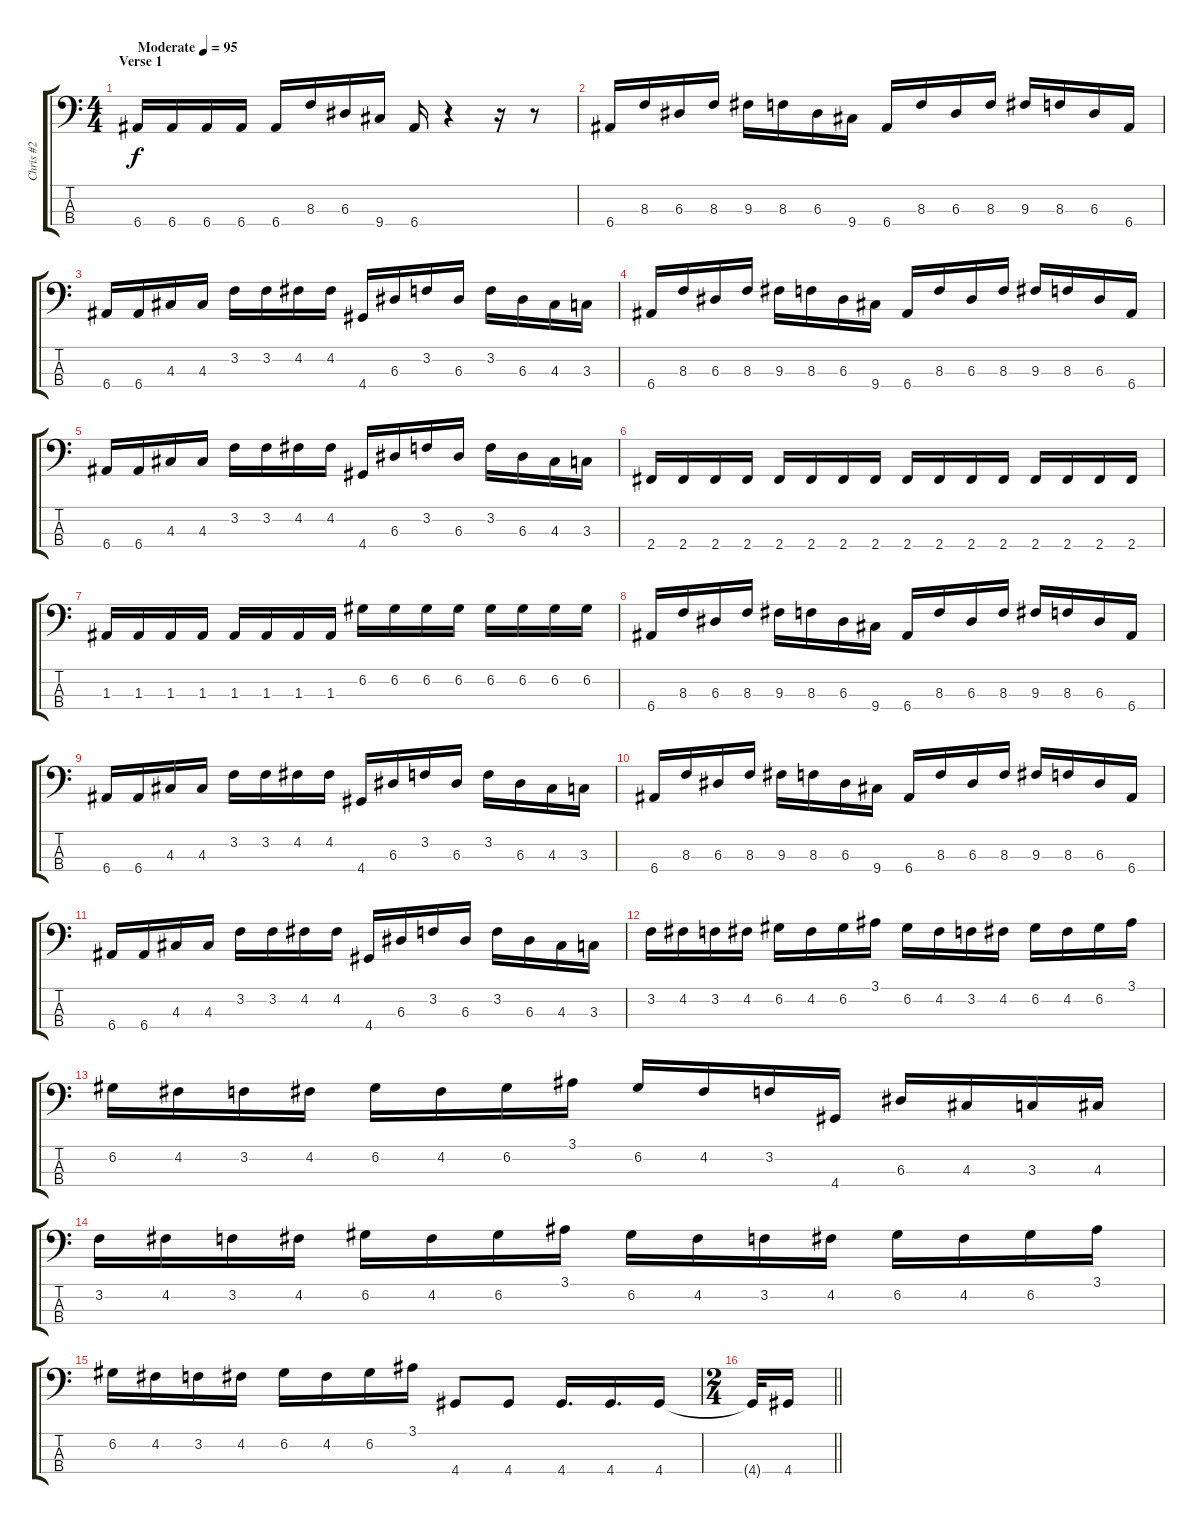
\track ("Chris #2" "Chris #2") {instrument electricbassfinger}
\staff {score tabs}
\tuning (G2 D2 A1 E1) {hide}
\ts (4 4)
\section ("" "Verse 1")
\tempo (95 "Moderate")
\clef f4
\ks c
6.4.16{dy f instrument electricbassfinger} 6.4.16 6.4.16 6.4.16 6.4.16 8.3.16 6.3.16 9.4.16 6.4.16 r.4 r.16 r.8 |
6.4.16 8.3.16 6.3.16 8.3.16 9.3.16 8.3.16 6.3.16 9.4.16 6.4.16 8.3.16 6.3.16 8.3.16 9.3.16 8.3.16 6.3.16 6.4.16 |
6.4.16 6.4.16 4.3.16 4.3.16 3.2.16 3.2.16 4.2.16 4.2.16 4.4.16 6.3.16 3.2.16 6.3.16 3.2.16 6.3.16 4.3.16 3.3.16 |
6.4.16 8.3.16 6.3.16 8.3.16 9.3.16 8.3.16 6.3.16 9.4.16 6.4.16 8.3.16 6.3.16 8.3.16 9.3.16 8.3.16 6.3.16 6.4.16 |
6.4.16 6.4.16 4.3.16 4.3.16 3.2.16 3.2.16 4.2.16 4.2.16 4.4.16 6.3.16 3.2.16 6.3.16 3.2.16 6.3.16 4.3.16 3.3.16 |
2.4.16 2.4.16 2.4.16 2.4.16 2.4.16 2.4.16 2.4.16 2.4.16 2.4.16 2.4.16 2.4.16 2.4.16 2.4.16 2.4.16 2.4.16 2.4.16 |
1.3.16 1.3.16 1.3.16 1.3.16 1.3.16 1.3.16 1.3.16 1.3.16 6.2.16 6.2.16 6.2.16 6.2.16 6.2.16 6.2.16 6.2.16 6.2.16 |
6.4.16 8.3.16 6.3.16 8.3.16 9.3.16 8.3.16 6.3.16 9.4.16 6.4.16 8.3.16 6.3.16 8.3.16 9.3.16 8.3.16 6.3.16 6.4.16 |
6.4.16 6.4.16 4.3.16 4.3.16 3.2.16 3.2.16 4.2.16 4.2.16 4.4.16 6.3.16 3.2.16 6.3.16 3.2.16 6.3.16 4.3.16 3.3.16 |
6.4.16 8.3.16 6.3.16 8.3.16 9.3.16 8.3.16 6.3.16 9.4.16 6.4.16 8.3.16 6.3.16 8.3.16 9.3.16 8.3.16 6.3.16 6.4.16 |
6.4.16 6.4.16 4.3.16 4.3.16 3.2.16 3.2.16 4.2.16 4.2.16 4.4.16 6.3.16 3.2.16 6.3.16 3.2.16 6.3.16 4.3.16 3.3.16 |
3.2.16 4.2.16 3.2.16 4.2.16 6.2.16 4.2.16 6.2.16 3.1.16 6.2.16 4.2.16 3.2.16 4.2.16 6.2.16 4.2.16 6.2.16 3.1.16 |
6.2.16 4.2.16 3.2.16 4.2.16 6.2.16 4.2.16 6.2.16 3.1.16 6.2.16 4.2.16 3.2.16 4.4.16 6.3.16 4.3.16 3.3.16 4.3.16 |
3.2.16 4.2.16 3.2.16 4.2.16 6.2.16 4.2.16 6.2.16 3.1.16 6.2.16 4.2.16 3.2.16 4.2.16 6.2.16 4.2.16 6.2.16 3.1.16 |
6.2.16 4.2.16 3.2.16 4.2.16 6.2.16 4.2.16 6.2.16 3.1.16 4.4.8 4.4.8 4.4.16{d} 4.4.16{d} 4.4.16 |
\ts (2 4)
\barLineRight lightlight
4.4{t}.32 4.4.16
